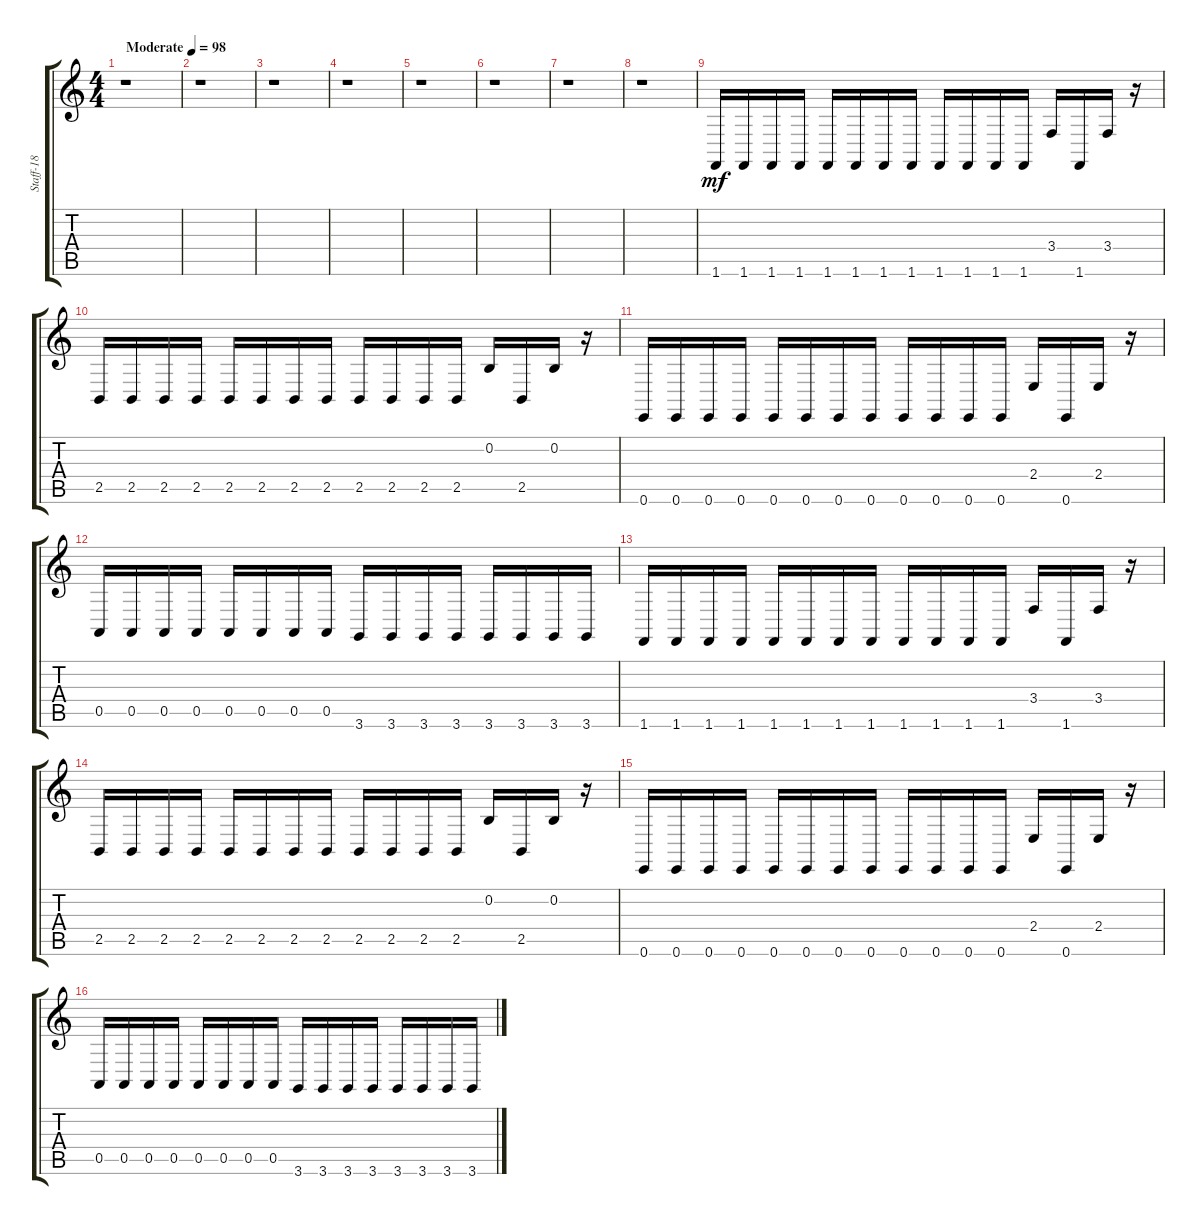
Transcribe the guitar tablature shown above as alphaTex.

\track ("Staff-18" "Staff-18") {instrument fx4atmosphere}
\staff {score tabs}
\tuning (E4 B3 G3 D3 A2 E2) {hide}
\ts (4 4)
\tempo (98 "Moderate")
\clef g2
\ks c
r.1{dy mf instrument fx4atmosphere} |
r.1 |
r.1 |
r.1 |
r.1 |
r.1 |
r.1 |
r.1 |
1.6.16{volume 12} 1.6.16{volume 12} 1.6.16{volume 12} 1.6.16{volume 12} 1.6.16{volume 12} 1.6.16{volume 11} 1.6.16{volume 11} 1.6.16{volume 11} 1.6.16{volume 11} 1.6.16{volume 10} 1.6.16{volume 10} 1.6.16{volume 10} 3.4.16{volume 9} 1.6.16{volume 6} 3.4.16{volume 3} r.16{volume 0} |
2.5.16{volume 12} 2.5.16{volume 12} 2.5.16{volume 12} 2.5.16{volume 12} 2.5.16{volume 12} 2.5.16{volume 11} 2.5.16{volume 11} 2.5.16{volume 11} 2.5.16{volume 11} 2.5.16{volume 10} 2.5.16{volume 10} 2.5.16{volume 10} 0.2.16{volume 9} 2.5.16{volume 6} 0.2.16{volume 3} r.16{volume 0} |
0.6.16{volume 12} 0.6.16{volume 12} 0.6.16{volume 12} 0.6.16{volume 12} 0.6.16{volume 12} 0.6.16{volume 11} 0.6.16{volume 11} 0.6.16{volume 11} 0.6.16{volume 11} 0.6.16{volume 10} 0.6.16{volume 10} 0.6.16{volume 10} 2.4.16{volume 9} 0.6.16{volume 6} 2.4.16{volume 3} r.16{volume 0} |
0.5.16{volume 12} 0.5.16{volume 12} 0.5.16{volume 11} 0.5.16{volume 11} 0.5.16{volume 10} 0.5.16{volume 9} 0.5.16{volume 9} 0.5.16{volume 4} 3.6.16{volume 12} 3.6.16{volume 12} 3.6.16{volume 11} 3.6.16{volume 11} 3.6.16{volume 10} 3.6.16{volume 9} 3.6.16{volume 9} 3.6.16{volume 4} |
1.6.16{volume 12} 1.6.16{volume 12} 1.6.16{volume 12} 1.6.16{volume 12} 1.6.16{volume 12} 1.6.16{volume 11} 1.6.16{volume 11} 1.6.16{volume 11} 1.6.16{volume 11} 1.6.16{volume 10} 1.6.16{volume 10} 1.6.16{volume 10} 3.4.16{volume 9} 1.6.16{volume 6} 3.4.16{volume 3} r.16{volume 0} |
2.5.16{volume 12} 2.5.16{volume 12} 2.5.16{volume 12} 2.5.16{volume 12} 2.5.16{volume 12} 2.5.16{volume 11} 2.5.16{volume 11} 2.5.16{volume 11} 2.5.16{volume 11} 2.5.16{volume 10} 2.5.16{volume 10} 2.5.16{volume 10} 0.2.16{volume 9} 2.5.16{volume 6} 0.2.16{volume 3} r.16{volume 0} |
0.6.16{volume 12} 0.6.16{volume 12} 0.6.16{volume 12} 0.6.16{volume 12} 0.6.16{volume 12} 0.6.16{volume 11} 0.6.16{volume 11} 0.6.16{volume 11} 0.6.16{volume 11} 0.6.16{volume 10} 0.6.16{volume 10} 0.6.16{volume 10} 2.4.16{volume 9} 0.6.16{volume 6} 2.4.16{volume 3} r.16{volume 0} |
0.5.16{volume 12} 0.5.16{volume 12} 0.5.16{volume 11} 0.5.16{volume 11} 0.5.16{volume 10} 0.5.16{volume 9} 0.5.16{volume 9} 0.5.16{volume 4} 3.6.16{volume 12} 3.6.16{volume 12} 3.6.16{volume 11} 3.6.16{volume 11} 3.6.16{volume 10} 3.6.16{volume 9} 3.6.16{volume 9} 3.6.16{volume 4}
